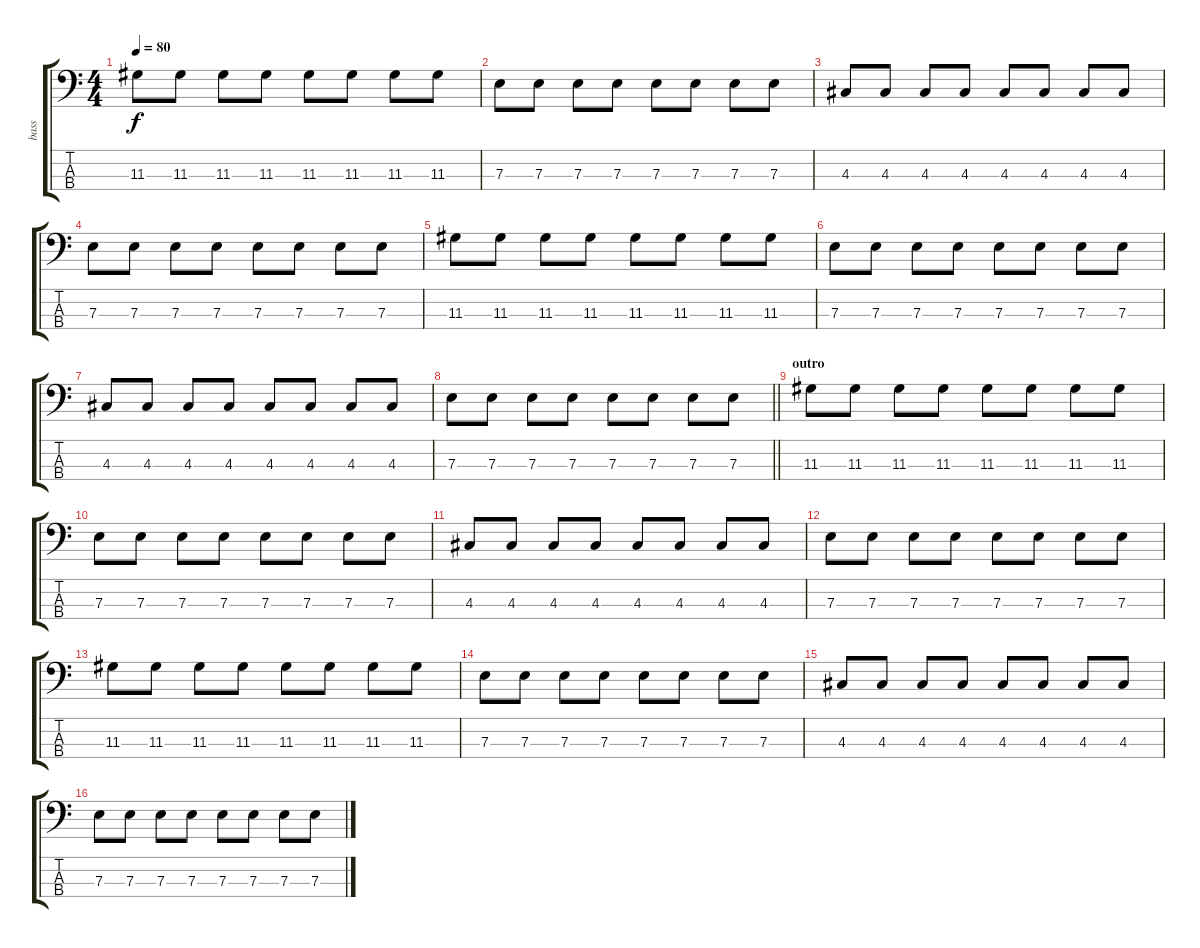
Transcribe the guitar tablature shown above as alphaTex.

\track ("bass" "bass") {instrument electricbassfinger}
\staff {score tabs}
\tuning (G2 D2 A1 E1) {hide}
\ts (4 4)
\tempo 80
\clef f4
\ks c
11.3.8{dy f} 11.3.8 11.3.8 11.3.8 11.3.8 11.3.8 11.3.8 11.3.8 |
7.3.8 7.3.8 7.3.8 7.3.8 7.3.8 7.3.8 7.3.8 7.3.8 |
4.3.8 4.3.8 4.3.8 4.3.8 4.3.8 4.3.8 4.3.8 4.3.8 |
7.3.8 7.3.8 7.3.8 7.3.8 7.3.8 7.3.8 7.3.8 7.3.8 |
11.3.8 11.3.8 11.3.8 11.3.8 11.3.8 11.3.8 11.3.8 11.3.8 |
7.3.8 7.3.8 7.3.8 7.3.8 7.3.8 7.3.8 7.3.8 7.3.8 |
4.3.8 4.3.8 4.3.8 4.3.8 4.3.8 4.3.8 4.3.8 4.3.8 |
\barLineRight lightlight
7.3.8 7.3.8 7.3.8 7.3.8 7.3.8 7.3.8 7.3.8 7.3.8 |
\section ("" "outro")
11.3.8 11.3.8 11.3.8 11.3.8 11.3.8 11.3.8 11.3.8 11.3.8 |
7.3.8 7.3.8 7.3.8 7.3.8 7.3.8 7.3.8 7.3.8 7.3.8 |
4.3.8 4.3.8 4.3.8 4.3.8 4.3.8 4.3.8 4.3.8 4.3.8 |
7.3.8 7.3.8 7.3.8 7.3.8 7.3.8 7.3.8 7.3.8 7.3.8 |
11.3.8 11.3.8 11.3.8 11.3.8 11.3.8 11.3.8 11.3.8 11.3.8 |
7.3.8 7.3.8 7.3.8 7.3.8 7.3.8 7.3.8 7.3.8 7.3.8 |
4.3.8 4.3.8 4.3.8 4.3.8 4.3.8 4.3.8 4.3.8 4.3.8 |
7.3.8 7.3.8 7.3.8 7.3.8 7.3.8 7.3.8 7.3.8 7.3.8
